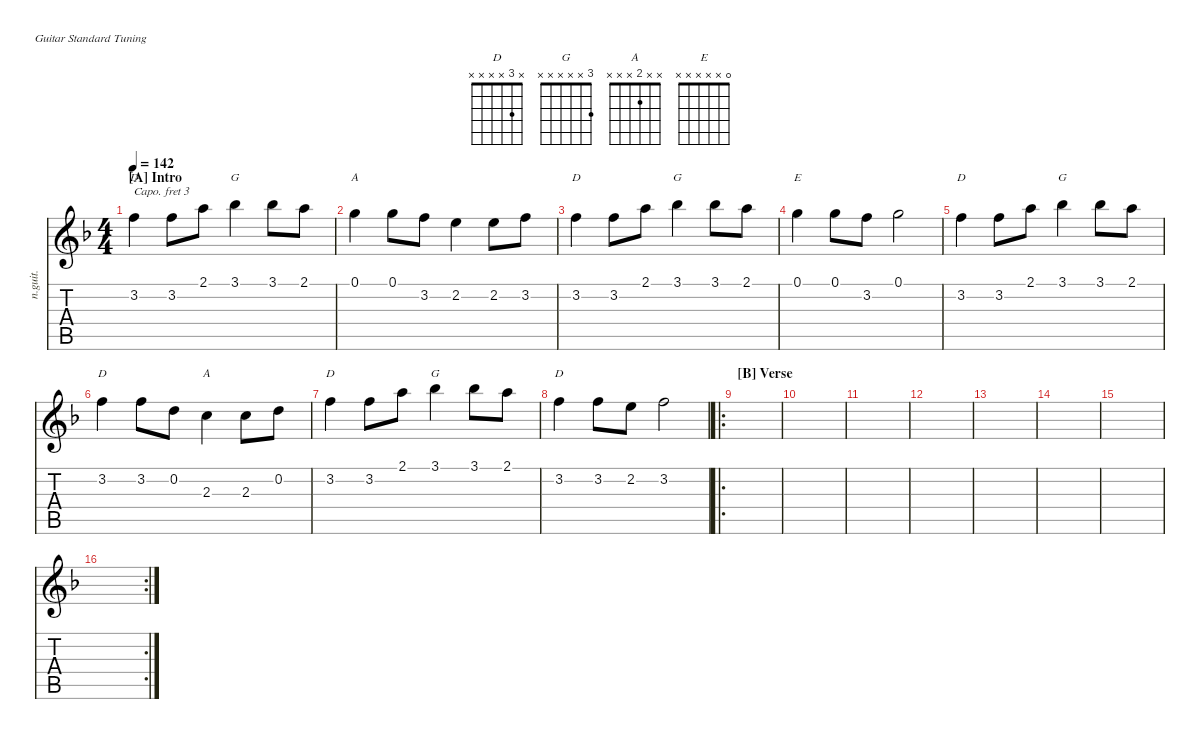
\defaultSystemsLayout 4
\hideDynamics
\bracketExtendMode nobrackets
\otherSystemsTrackNameOrientation horizontal
\track ("Melody Guitar in D" "n.guit.") {mute instrument acousticguitarnylon}
\staff {score tabs}
\capo 3
\tuning (E4 B3 G3 D3 A2 E2)
\chord ("D" x 3 x x x x)
\chord ("G" 3 x x x x x)
\chord ("A" x x 2 x x x)
\chord ("E" 0 x x x x x)
\ts (4 4)
\beaming (8 2 2 2 2)
\section ("A" "Intro")
\tempo 142
\clef g2
\ks f
3.2{acc forcenatural}.4{ch "D" dy mf instrument acousticguitarnylon beam Down} 3.2{acc forcenatural}.8{beam Down} 2.1{acc forcenatural}.8{beam Down} 3.1{acc b}.4{ch "G" beam Down} 3.1{acc b}.8{beam Down} 2.1{acc forcenatural}.8{beam Down} |
0.1{acc forcenatural}.4{ch "A" beam Down} 0.1{acc forcenatural}.8{beam Down} 3.2{acc forcenatural}.8{beam Down} 2.2{acc forcenatural}.4{beam Down} 2.2{acc forcenatural}.8{beam Down} 3.2{acc forcenatural}.8{beam Down} |
3.2{acc forcenatural}.4{ch "D" beam Down} 3.2{acc forcenatural}.8{beam Down} 2.1{acc forcenatural}.8{beam Down} 3.1{acc b}.4{ch "G" beam Down} 3.1{acc b}.8{beam Down} 2.1{acc forcenatural}.8{beam Down} |
0.1{acc forcenatural}.4{ch "E" beam Down} 0.1{acc forcenatural}.8{beam Down} 3.2{acc forcenatural}.8{beam Down} 0.1{acc forcenatural}.2{beam Down} |
3.2{acc forcenatural}.4{ch "D" beam Down} 3.2{acc forcenatural}.8{beam Down} 2.1{acc forcenatural}.8{beam Down} 3.1{acc b}.4{ch "G" beam Down} 3.1{acc b}.8{beam Down} 2.1{acc forcenatural}.8{beam Down} |
3.2{acc forcenatural}.4{ch "D" beam Down} 3.2{acc forcenatural}.8{beam Down} 0.2{acc forcenatural}.8{beam Down} 2.3{acc forcenatural}.4{ch "A" beam Down} 2.3{acc forcenatural}.8{beam Down} 0.2{acc forcenatural}.8{beam Down} |
3.2{acc forcenatural}.4{ch "D" beam Down} 3.2{acc forcenatural}.8{beam Down} 2.1{acc forcenatural}.8{beam Down} 3.1{acc b}.4{ch "G" beam Down} 3.1{acc b}.8{beam Down} 2.1{acc forcenatural}.8{beam Down} |
3.2{acc forcenatural}.4{ch "D" beam Down} 3.2{acc forcenatural}.8{beam Down} 2.2{acc forcenatural}.8{beam Down} 3.2{acc forcenatural}.2{beam Down} |
\ro
\section ("B" "Verse")
|
|
|
|
|
|
|
\rc 2
